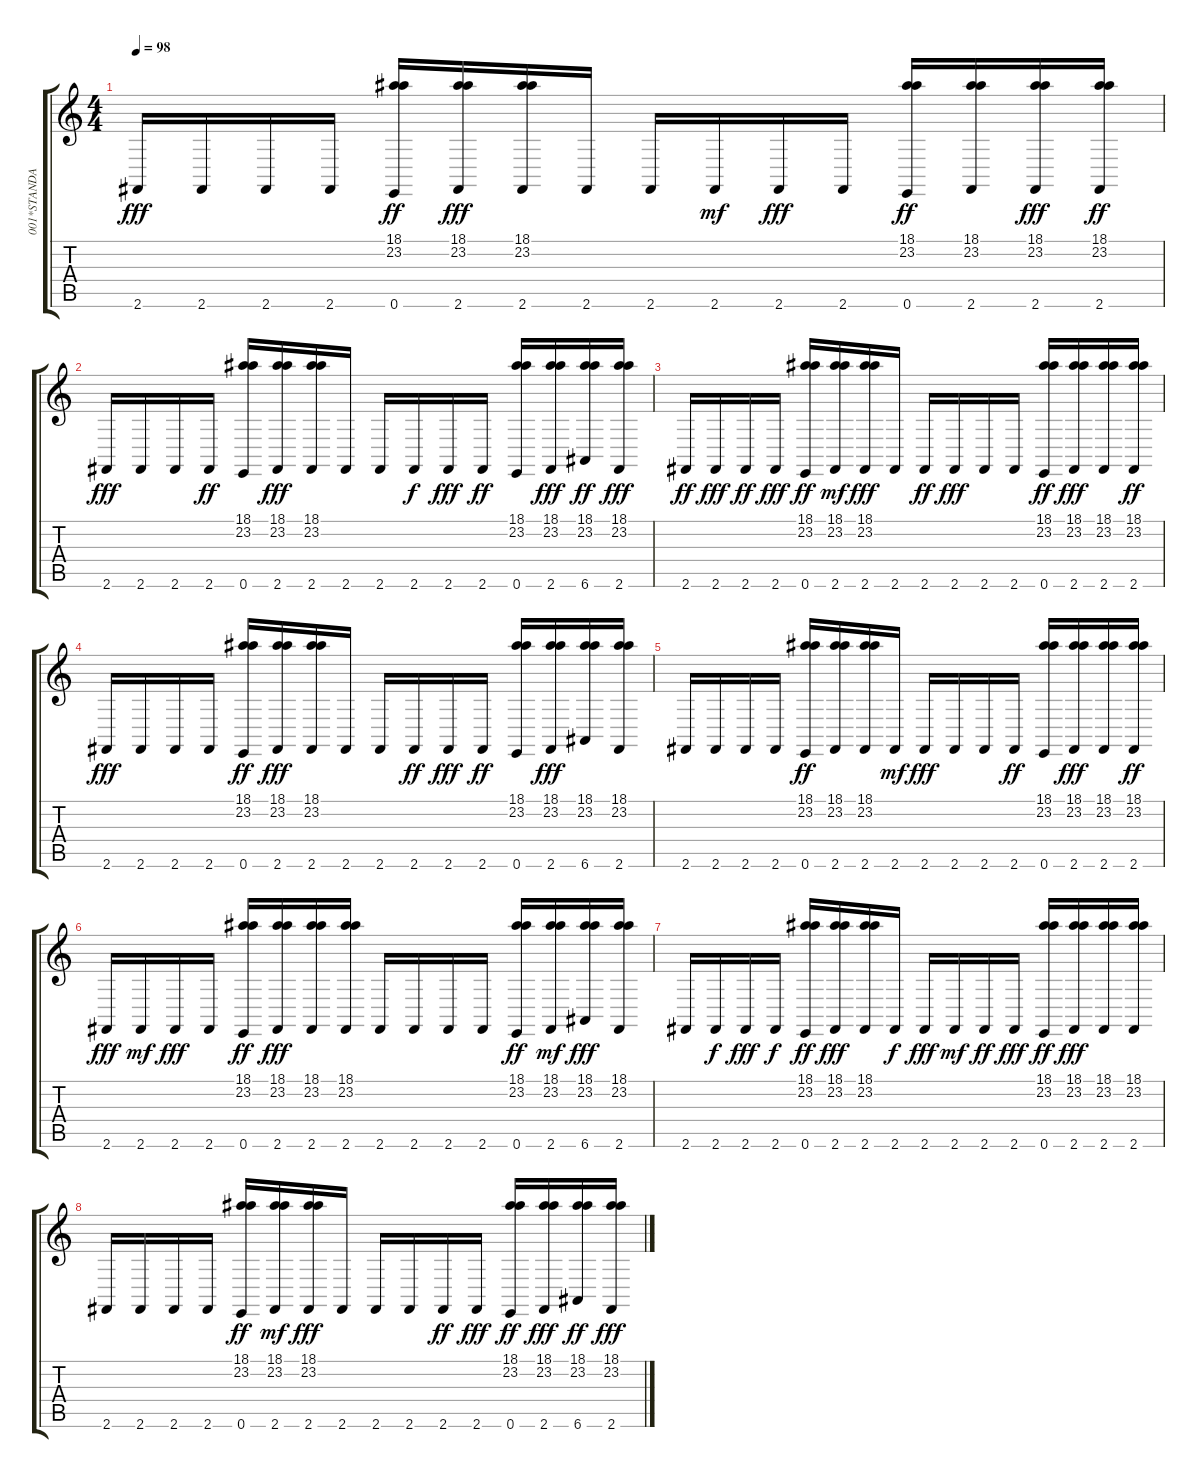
\track ("001*STANDARD                            " "001*STANDA") {instrument acousticgrandpiano}
\staff {score tabs}
\tuning (E4 B3 G3 D3 A2 E2) {hide}
\ts (4 4)
\tempo 98
\clef g2
\ks c
2.6.16{dy fff} 2.6.16 2.6.16 2.6.16 (18.1 23.2 0.6).16{dy ff} (18.1 23.2 2.6).16{dy fff} (18.1 23.2 2.6).16 2.6.16 2.6.16 2.6.16{dy mf} 2.6.16{dy fff} 2.6.16 (18.1 23.2 0.6).16{dy ff} (18.1 23.2 2.6).16 (18.1 23.2 2.6).16{dy fff} (18.1 23.2 2.6).16{dy ff} |
2.6.16{dy fff} 2.6.16 2.6.16 2.6.16{dy ff} (18.1 23.2 0.6).16 (18.1 23.2 2.6).16{dy fff} (18.1 23.2 2.6).16 2.6.16 2.6.16 2.6.16{dy f} 2.6.16{dy fff} 2.6.16{dy ff} (18.1 23.2 0.6).16 (18.1 23.2 2.6).16{dy fff} (18.1 23.2 6.6).16{dy ff} (18.1 23.2 2.6).16{dy fff} |
2.6.16{dy ff} 2.6.16{dy fff} 2.6.16{dy ff} 2.6.16{dy fff} (18.1 23.2 0.6).16{dy ff} (18.1 23.2 2.6).16{dy mf} (18.1 23.2 2.6).16{dy fff} 2.6.16 2.6.16{dy ff} 2.6.16{dy fff} 2.6.16 2.6.16 (18.1 23.2 0.6).16{dy ff} (18.1 23.2 2.6).16{dy fff} (18.1 23.2 2.6).16 (18.1 23.2 2.6).16{dy ff} |
2.6.16{dy fff} 2.6.16 2.6.16 2.6.16 (18.1 23.2 0.6).16{dy ff} (18.1 23.2 2.6).16{dy fff} (18.1 23.2 2.6).16 2.6.16 2.6.16 2.6.16{dy ff} 2.6.16{dy fff} 2.6.16{dy ff} (18.1 23.2 0.6).16 (18.1 23.2 2.6).16{dy fff} (18.1 23.2 6.6).16 (18.1 23.2 2.6).16 |
2.6.16 2.6.16 2.6.16 2.6.16 (18.1 23.2 0.6).16{dy ff} (18.1 23.2 2.6).16 (18.1 23.2 2.6).16 2.6.16{dy mf} 2.6.16{dy fff} 2.6.16 2.6.16 2.6.16{dy ff} (18.1 23.2 0.6).16 (18.1 23.2 2.6).16{dy fff} (18.1 23.2 2.6).16 (18.1 23.2 2.6).16{dy ff} |
2.6.16{dy fff} 2.6.16{dy mf} 2.6.16{dy fff} 2.6.16 (18.1 23.2 0.6).16{dy ff} (18.1 23.2 2.6).16{dy fff} (18.1 23.2 2.6).16 (18.1 23.2 2.6).16 2.6.16 2.6.16 2.6.16 2.6.16 (18.1 23.2 0.6).16{dy ff} (18.1 23.2 2.6).16{dy mf} (18.1 23.2 6.6).16{dy fff} (18.1 23.2 2.6).16 |
2.6.16 2.6.16{dy f} 2.6.16{dy fff} 2.6.16{dy f} (18.1 23.2 0.6).16{dy ff} (18.1 23.2 2.6).16{dy fff} (18.1 23.2 2.6).16 2.6.16{dy f} 2.6.16{dy fff} 2.6.16{dy mf} 2.6.16{dy ff} 2.6.16{dy fff} (18.1 23.2 0.6).16{dy ff} (18.1 23.2 2.6).16{dy fff} (18.1 23.2 2.6).16 (18.1 23.2 2.6).16 |
2.6.16 2.6.16 2.6.16 2.6.16 (18.1 23.2 0.6).16{dy ff} (18.1 23.2 2.6).16{dy mf} (18.1 23.2 2.6).16{dy fff} 2.6.16 2.6.16 2.6.16 2.6.16{dy ff} 2.6.16{dy fff} (18.1 23.2 0.6).16{dy ff} (18.1 23.2 2.6).16{dy fff} (18.1 23.2 6.6).16{dy ff} (18.1 23.2 2.6).16{dy fff}
